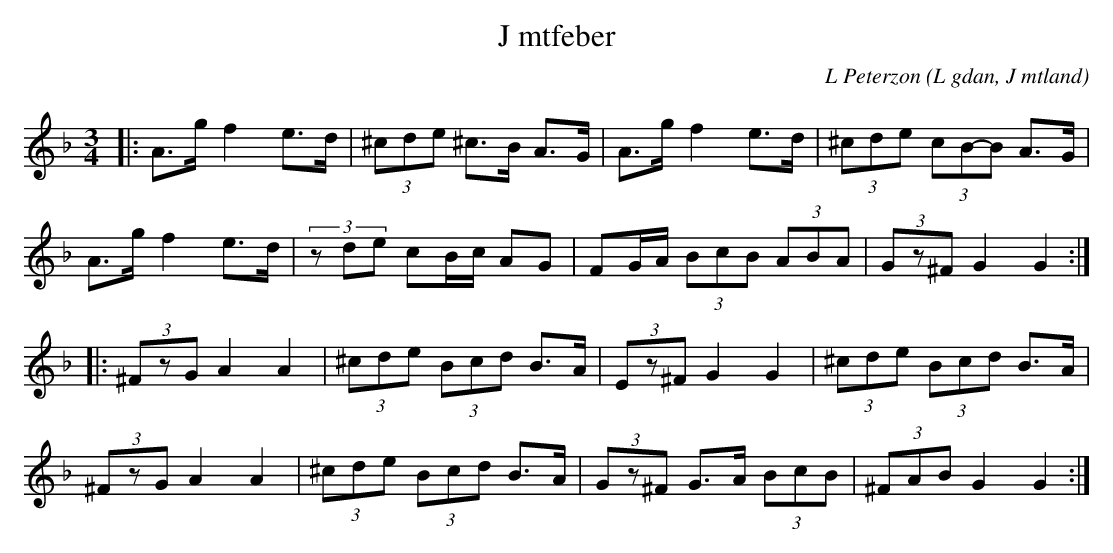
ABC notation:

X:1
T:J mtfeber
C: L Peterzon
O:L gdan, J mtland
M:3/4
L:1/8
K:Dm
|: A>g f2 e>d|(3^cde ^c>B A>G|A>g f2 e>d|(3^cde (3cB-B A>G|
A>g f2 e>d|(3zde cB/c/ AG|FG/A/ (3BcB (3ABA|(3Gz^F G2 G2:|
|:(3^FzG A2 A2|(3^cde (3Bcd B>A|(3Ez^F G2 G2|(3^cde (3Bcd B>A|
(3^FzG A2 A2|(3^cde (3Bcd B>A| (3Gz^F G>A (3BcB|(3^FAB G2 G2:|
